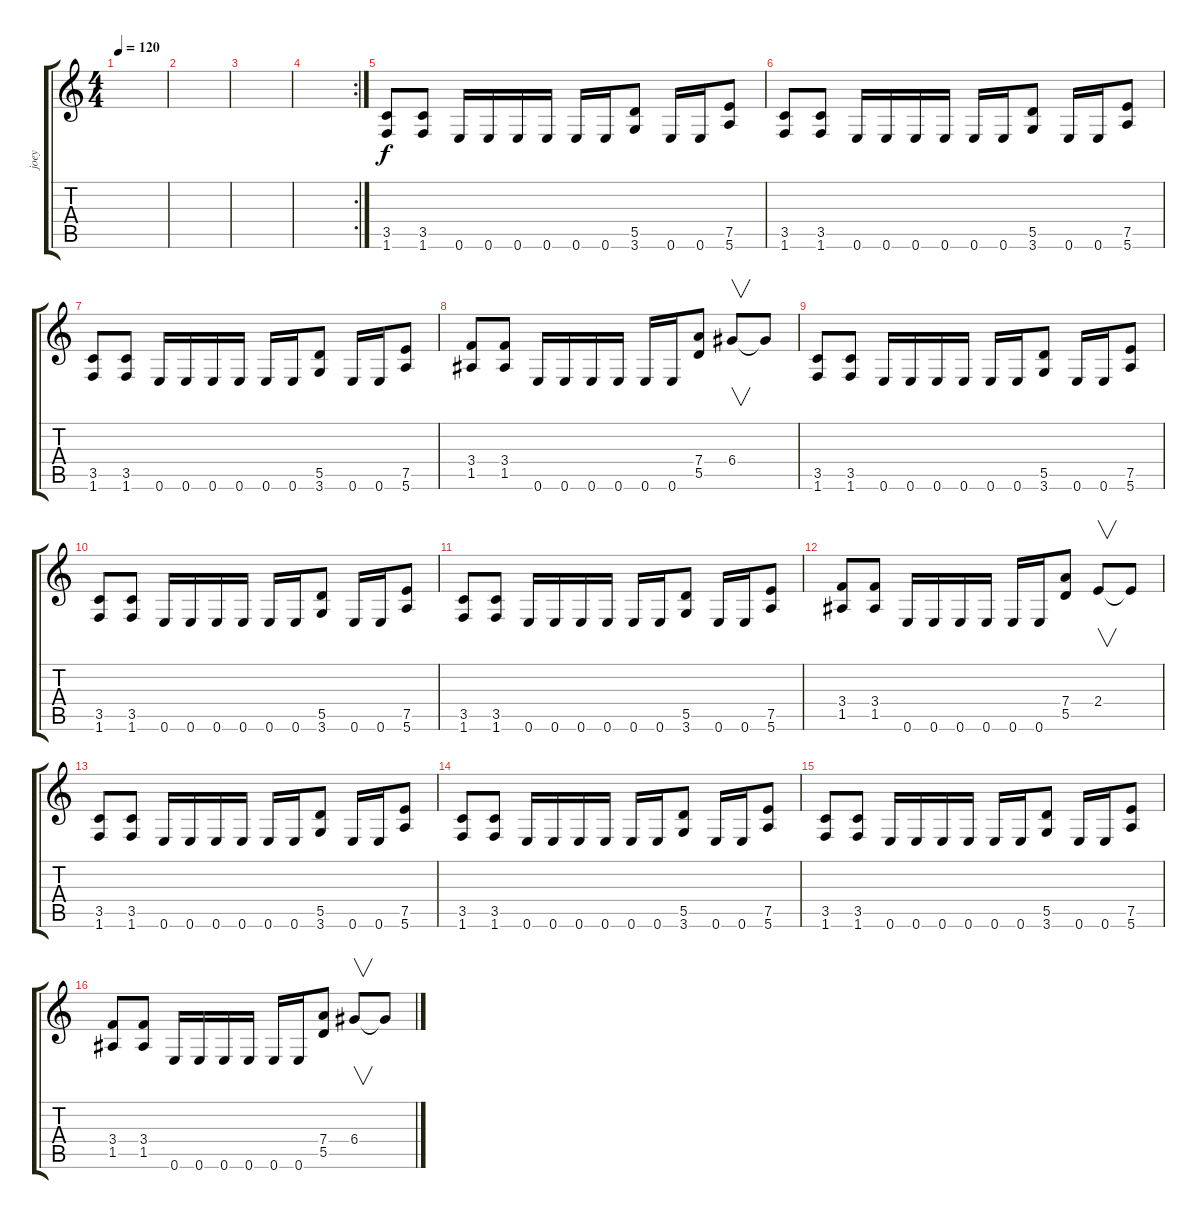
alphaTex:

\track ("joey" "joey") {instrument distortionguitar}
\staff {score tabs}
\tuning (E4 B3 G3 D3 A2 E2) {hide}
\ts (4 4)
\tempo 120
\clef g2
\ks c
|
|
|
\rc 2
|
(3.5 1.6).8{instrument distortionguitar} (3.5 1.6).8 0.6.16 0.6.16 0.6.16 0.6.16 0.6.16 0.6.16 (5.5 3.6).8 0.6.16 0.6.16 (7.5 5.6).8 |
(3.5 1.6).8 (3.5 1.6).8 0.6.16 0.6.16 0.6.16 0.6.16 0.6.16 0.6.16 (5.5 3.6).8 0.6.16 0.6.16 (7.5 5.6).8 |
(3.5 1.6).8 (3.5 1.6).8 0.6.16 0.6.16 0.6.16 0.6.16 0.6.16 0.6.16 (5.5 3.6).8 0.6.16 0.6.16 (7.5 5.6).8 |
(3.4 1.5).8 (3.4 1.5).8 0.6.16 0.6.16 0.6.16 0.6.16 0.6.16 0.6.16 (7.4 5.5).8 6.4.8{v instrument guitarharmonics} 6.4{t}.8 |
(3.5 1.6).8{instrument distortionguitar} (3.5 1.6).8 0.6.16 0.6.16 0.6.16 0.6.16 0.6.16 0.6.16 (5.5 3.6).8 0.6.16 0.6.16 (7.5 5.6).8 |
(3.5 1.6).8 (3.5 1.6).8 0.6.16 0.6.16 0.6.16 0.6.16 0.6.16 0.6.16 (5.5 3.6).8 0.6.16 0.6.16 (7.5 5.6).8 |
(3.5 1.6).8 (3.5 1.6).8 0.6.16 0.6.16 0.6.16 0.6.16 0.6.16 0.6.16 (5.5 3.6).8 0.6.16 0.6.16 (7.5 5.6).8 |
(3.4 1.5).8 (3.4 1.5).8 0.6.16 0.6.16 0.6.16 0.6.16 0.6.16 0.6.16 (7.4 5.5).8 2.4.8{v instrument guitarharmonics} 2.4{t}.8 |
(3.5 1.6).8{instrument distortionguitar} (3.5 1.6).8 0.6.16 0.6.16 0.6.16 0.6.16 0.6.16 0.6.16 (5.5 3.6).8 0.6.16 0.6.16 (7.5 5.6).8 |
(3.5 1.6).8 (3.5 1.6).8 0.6.16 0.6.16 0.6.16 0.6.16 0.6.16 0.6.16 (5.5 3.6).8 0.6.16 0.6.16 (7.5 5.6).8 |
(3.5 1.6).8 (3.5 1.6).8 0.6.16 0.6.16 0.6.16 0.6.16 0.6.16 0.6.16 (5.5 3.6).8 0.6.16 0.6.16 (7.5 5.6).8 |
(3.4 1.5).8 (3.4 1.5).8 0.6.16 0.6.16 0.6.16 0.6.16 0.6.16 0.6.16 (7.4 5.5).8 6.4.8{v instrument guitarharmonics} 6.4{t}.8
